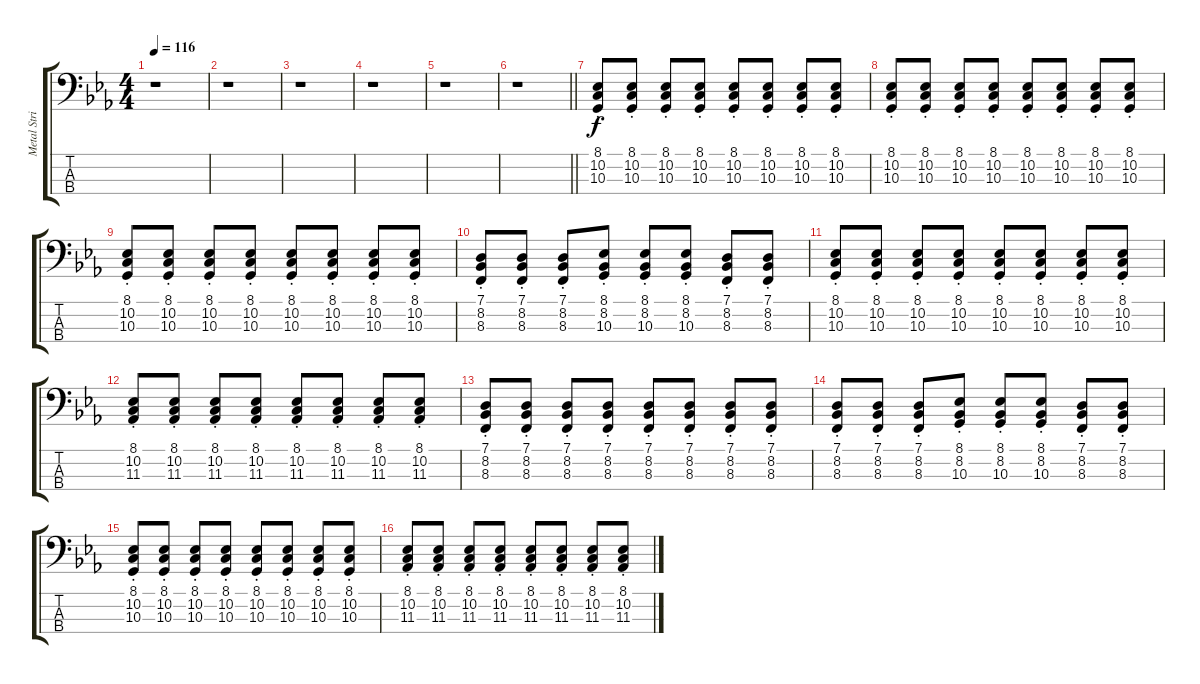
\track ("Metal Strings" "Metal Stri") {instrument stringensemble1}
\staff {score tabs}
\tuning (G2 D2 A1 E1) {hide}
\ts (4 4)
\tempo 116
\clef f4
\ks eb
r.1{dy f} |
r.1 |
r.1 |
r.1 |
r.1 |
\barLineRight lightlight
r.1 |
(8.1{st} 10.2{st} 10.3{st}).8 (8.1{st} 10.2{st} 10.3{st}).8 (8.1{st} 10.2{st} 10.3{st}).8 (8.1{st} 10.2{st} 10.3{st}).8 (8.1{st} 10.2{st} 10.3{st}).8 (8.1{st} 10.2{st} 10.3{st}).8 (8.1{st} 10.2{st} 10.3{st}).8 (8.1{st} 10.2{st} 10.3{st}).8 |
(8.1{st} 10.2{st} 10.3{st}).8 (8.1{st} 10.2{st} 10.3{st}).8 (8.1{st} 10.2{st} 10.3{st}).8 (8.1{st} 10.2{st} 10.3{st}).8 (8.1{st} 10.2{st} 10.3{st}).8 (8.1{st} 10.2{st} 10.3{st}).8 (8.1{st} 10.2{st} 10.3{st}).8 (8.1{st} 10.2{st} 10.3{st}).8 |
(8.1{st} 10.2{st} 10.3{st}).8 (8.1{st} 10.2{st} 10.3{st}).8 (8.1{st} 10.2{st} 10.3{st}).8 (8.1{st} 10.2{st} 10.3{st}).8 (8.1{st} 10.2{st} 10.3{st}).8 (8.1{st} 10.2{st} 10.3{st}).8 (8.1{st} 10.2{st} 10.3{st}).8 (8.1{st} 10.2{st} 10.3{st}).8 |
(7.1{st} 8.2{st} 8.3{st}).8 (7.1{st} 8.2{st} 8.3{st}).8 (7.1{st} 8.2{st} 8.3{st}).8 (8.1{st} 8.2{st} 10.3{st}).8 (8.1{st} 8.2{st} 10.3{st}).8 (8.1{st} 8.2{st} 10.3{st}).8 (7.1{st} 8.2{st} 8.3{st}).8 (7.1{st} 8.2{st} 8.3{st}).8 |
(8.1{st} 10.2{st} 10.3{st}).8 (8.1{st} 10.2{st} 10.3{st}).8 (8.1{st} 10.2{st} 10.3{st}).8 (8.1{st} 10.2{st} 10.3{st}).8 (8.1{st} 10.2{st} 10.3{st}).8 (8.1{st} 10.2{st} 10.3{st}).8 (8.1{st} 10.2{st} 10.3{st}).8 (8.1{st} 10.2{st} 10.3{st}).8 |
(8.1{st} 10.2{st} 11.3{st}).8 (8.1{st} 10.2{st} 11.3{st}).8 (8.1{st} 10.2{st} 11.3{st}).8 (8.1{st} 10.2{st} 11.3{st}).8 (8.1{st} 10.2{st} 11.3{st}).8 (8.1{st} 10.2{st} 11.3{st}).8 (8.1{st} 10.2{st} 11.3{st}).8 (8.1{st} 10.2{st} 11.3{st}).8 |
(7.1{st} 8.2{st} 8.3{st}).8 (7.1{st} 8.2{st} 8.3{st}).8 (7.1{st} 8.2{st} 8.3{st}).8 (7.1{st} 8.2{st} 8.3{st}).8 (7.1{st} 8.2{st} 8.3{st}).8 (7.1{st} 8.2{st} 8.3{st}).8 (7.1{st} 8.2{st} 8.3{st}).8 (7.1{st} 8.2{st} 8.3{st}).8 |
(7.1{st} 8.2{st} 8.3{st}).8 (7.1{st} 8.2{st} 8.3{st}).8 (7.1{st} 8.2{st} 8.3{st}).8 (8.1{st} 8.2{st} 10.3{st}).8 (8.1{st} 8.2{st} 10.3{st}).8 (8.1{st} 8.2{st} 10.3{st}).8 (7.1{st} 8.2{st} 8.3{st}).8 (7.1{st} 8.2{st} 8.3{st}).8 |
(8.1{st} 10.2{st} 10.3{st}).8 (8.1{st} 10.2{st} 10.3{st}).8 (8.1{st} 10.2{st} 10.3{st}).8 (8.1{st} 10.2{st} 10.3{st}).8 (8.1{st} 10.2{st} 10.3{st}).8 (8.1{st} 10.2{st} 10.3{st}).8 (8.1{st} 10.2{st} 10.3{st}).8 (8.1{st} 10.2{st} 10.3{st}).8 |
(8.1{st} 10.2{st} 11.3{st}).8 (8.1{st} 10.2{st} 11.3{st}).8 (8.1{st} 10.2{st} 11.3{st}).8 (8.1{st} 10.2{st} 11.3{st}).8 (8.1{st} 10.2{st} 11.3{st}).8 (8.1{st} 10.2{st} 11.3{st}).8 (8.1{st} 10.2{st} 11.3{st}).8 (8.1{st} 10.2{st} 11.3{st}).8
